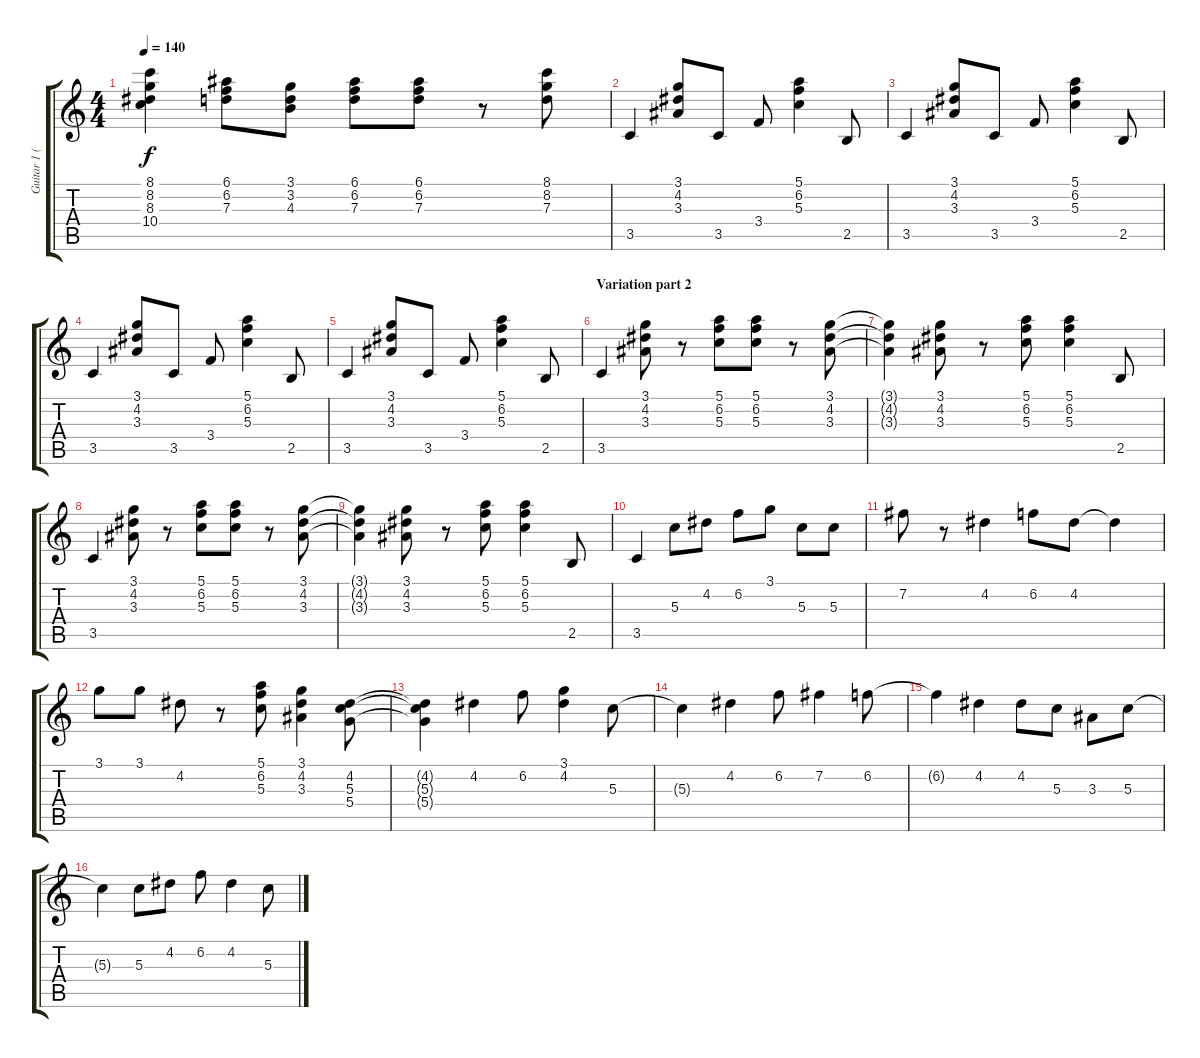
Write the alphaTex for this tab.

\track ("Guitar 1 (rhythm)" "Guitar 1 (") {instrument acousticguitarsteel}
\staff {score tabs}
\tuning (E4 B3 G3 D3 A2 E2) {hide}
\ts (4 4)
\tempo 140
\clef g2
\ks c
(8.1{t} 8.2{t} 8.3{t} 10.4{t}).4{dy f} (6.1 6.2 7.3).8 (3.1 3.2 4.3).8 (6.1 6.2 7.3).8 (6.1 6.2 7.3).8 r.8 (8.1 8.2 7.3).8 |
3.5.4 (3.1 4.2 3.3).8 3.5.8 3.4.8 (5.1 6.2 5.3).4 2.5.8 |
3.5.4 (3.1 4.2 3.3).8 3.5.8 3.4.8 (5.1 6.2 5.3).4 2.5.8 |
3.5.4 (3.1 4.2 3.3).8 3.5.8 3.4.8 (5.1 6.2 5.3).4 2.5.8 |
3.5.4 (3.1 4.2 3.3).8 3.5.8 3.4.8 (5.1 6.2 5.3).4 2.5.8 |
\section ("" "Variation part 2")
3.5.4 (3.1 4.2 3.3).8 r.8 (5.1 6.2 5.3).8 (5.1 6.2 5.3).8 r.8 (3.1 4.2 3.3).8 |
(3.1{t} 4.2{t} 3.3{t}).4 (3.1 4.2 3.3).8 r.8 (5.1 6.2 5.3).8 (5.1 6.2 5.3).4 2.5.8 |
3.5.4 (3.1 4.2 3.3).8 r.8 (5.1 6.2 5.3).8 (5.1 6.2 5.3).8 r.8 (3.1 4.2 3.3).8 |
(3.1{t} 4.2{t} 3.3{t}).4 (3.1 4.2 3.3).8 r.8 (5.1 6.2 5.3).8 (5.1 6.2 5.3).4 2.5.8 |
3.5.4 5.3.8 4.2.8 6.2.8 3.1.8 5.3.8 5.3.8 |
7.2.8 r.8 4.2.4 6.2.8 4.2.8 4.2{t}.4 |
3.1.8 3.1.8 4.2.8 r.8 (5.1 6.2 5.3).8 (3.1 4.2 3.3).4 (4.2 5.3 5.4).8 |
(4.2{t} 5.3{t} 5.4{t}).4 4.2.4 6.2.8 (3.1 4.2).4 5.3.8 |
5.3{t}.4 4.2.4 6.2.8 7.2.4 6.2.8 |
6.2{t}.4 4.2.4 4.2.8 5.3.8 3.3.8 5.3.8 |
5.3{t}.4 5.3.8 4.2.8 6.2.8 4.2.4 5.3.8
